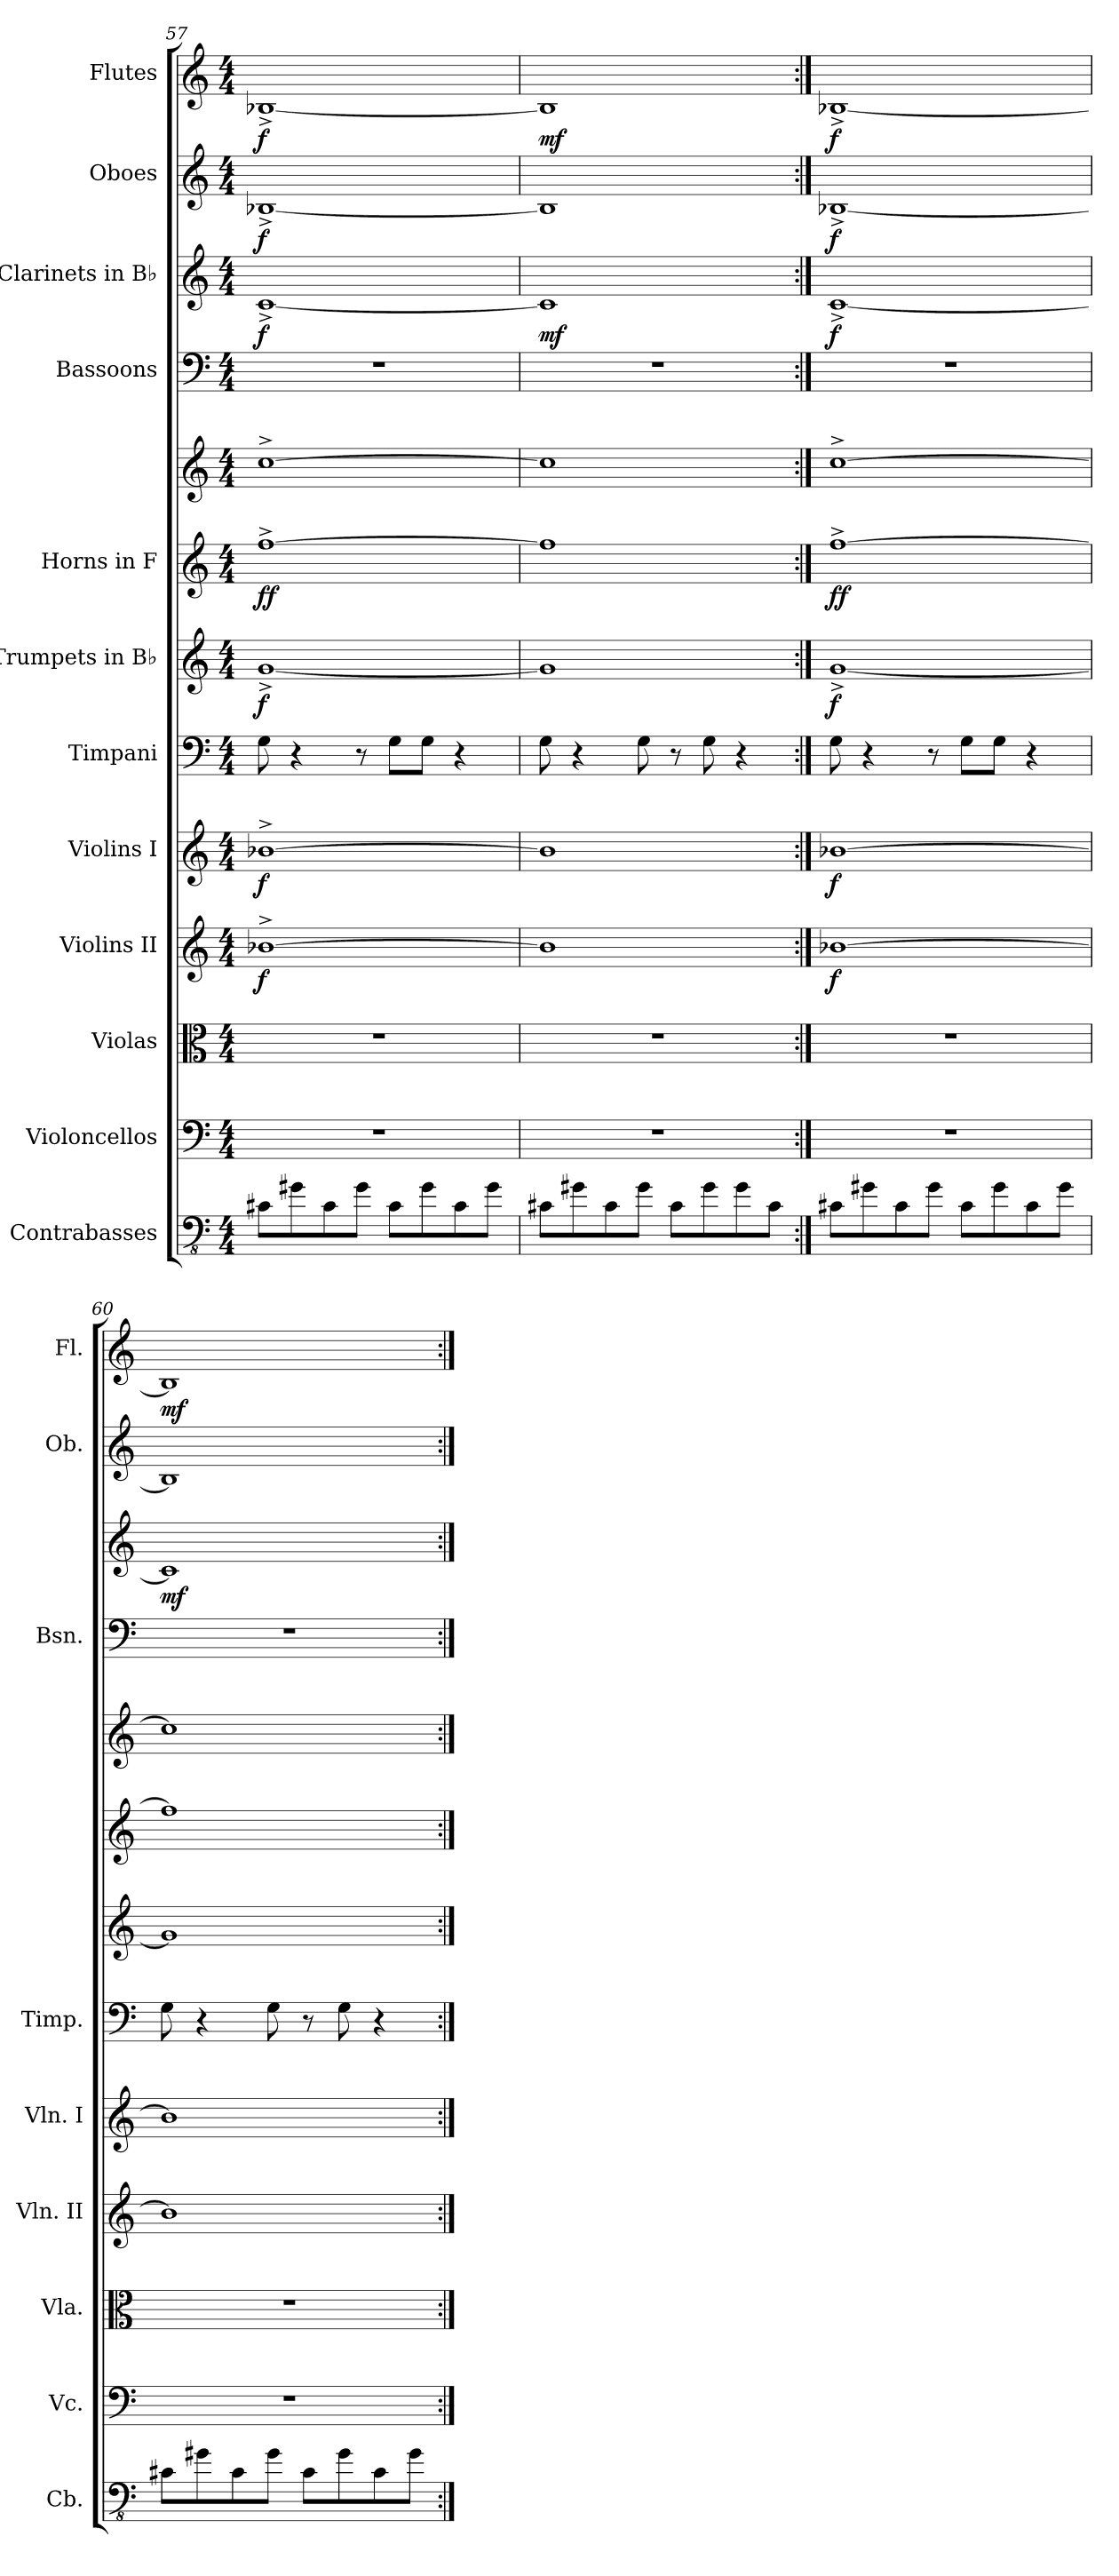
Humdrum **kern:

**kern	**kern	**kern	**kern	**dynam	**kern	**dynam	**kern	**kern	**dynam	**kern	**kern	**dynam	**kern	**kern	**dynam	**kern	**dynam	**kern	**dynam
*part12	*part11	*part10	*part9	*part9	*part8	*part8	*part7	*part6	*part6	*part5	*part5	*part5	*part4	*part3	*part3	*part2	*part2	*part1	*part1
*staff13	*staff12	*staff11	*staff10	*staff10	*staff9	*staff9	*staff8	*staff7	*staff7	*staff6	*staff5	*staff5/6	*staff4	*staff3	*staff3	*staff2	*staff2	*staff1	*staff1
*I"Contrabasses	*I"Violoncellos	*I"Violas	*I"Violins II	*	*I"Violins I	*	*I"Timpani	*I"Trumpets in B♭	*	*I"Horns in F	*	*	*I"Bassoons	*I"Clarinets in B♭	*	*I"Oboes	*	*I"Flutes	*
*I'Cb.	*I'Vc.	*I'Vla.	*I'Vln. II	*	*I'Vln. I	*	*I'Timp.	*	*	*	*	*	*I'Bsn.	*	*	*I'Ob.	*	*I'Fl.	*
*clefFv4	*clefF4	*clefC3	*clefG2	*	*clefG2	*	*clefF4	*clefG2	*	*clefG2	*clefG2	*	*clefF4	*clefG2	*	*clefG2	*	*clefG2	*
*ITrd7c12	*	*	*	*	*	*	*	*ITrd1c2	*	*ITrd4c7	*ITrd4c7	*	*	*ITrd1c2	*	*	*	*	*
*k[]	*k[]	*k[]	*k[]	*	*k[]	*	*k[]	*k[b-e-]	*	*k[b-]	*k[b-]	*	*k[]	*k[b-e-]	*	*k[]	*	*k[]	*
*M4/4	*M4/4	*M4/4	*M4/4	*	*M4/4	*	*M4/4	*M4/4	*	*M4/4	*M4/4	*	*M4/4	*M4/4	*	*M4/4	*	*M4/4	*
=57	=57	=57	=57	=57	=57	=57	=57	=57	=57	=57	=57	=57	=57	=57	=57	=57	=57	=57	=57
!	!	!	!	!LO:DY:b	!	!LO:DY:b	!	!	!LO:DY:b	!	!	!LO:DY:b=2	!	!	!	!	!	!	!
!	!	!	!	!	!	!	!	!	!	!	!	!LO:DY:n=1:b	!	!	!LO:DY:b	!	!LO:DY:b	!	!LO:DY:b
8CC#X\L	1r	1r	[1b-X^	f	[1b-X^	f	8G\	[1f^	f	[1b-^	[1f^	f f	1r	[1B-^	f	[1B-X^	f	[1B-X^	f
8GG#X\	.	.	.	.	.	.	4r	.	.	.	.	.	.	.	.	.	.	.	.
8CC#\	.	.	.	.	.	.	.	.	.	.	.	.	.	.	.	.	.	.	.
8GG#\J	.	.	.	.	.	.	8r	.	.	.	.	.	.	.	.	.	.	.	.
8CC#\L	.	.	.	.	.	.	8G\L	.	.	.	.	.	.	.	.	.	.	.	.
8GG#\	.	.	.	.	.	.	8G\J	.	.	.	.	.	.	.	.	.	.	.	.
8CC#\	.	.	.	.	.	.	4r	.	.	.	.	.	.	.	.	.	.	.	.
8GG#\J	.	.	.	.	.	.	.	.	.	.	.	.	.	.	.	.	.	.	.
!!LO:PB:g=z
=58	=58	=58	=58	=58	=58	=58	=58	=58	=58	=58	=58	=58	=58	=58	=58	=58	=58	=58	=58
!	!	!	!	!	!	!	!	!	!	!	!	!LO:DY:b=2	!	!	!	!	!	!	!
!	!	!	!	!	!	!	!	!	!	!	!	!LO:DY:n=1:b	!	!	!LO:DY:b	!	!	!	!LO:DY:b
8CC#X\L	1r	1r	1b-]	.	1b-]	.	8G\	1f]	.	1b-]	1f]	mf mf	1r	1B-]	mf	1B-]	.	1B-]	mf
8GG#X\	.	.	.	.	.	.	4r	.	.	.	.	.	.	.	.	.	.	.	.
8CC#\	.	.	.	.	.	.	.	.	.	.	.	.	.	.	.	.	.	.	.
8GG#\J	.	.	.	.	.	.	8G\	.	.	.	.	.	.	.	.	.	.	.	.
8CC#\L	.	.	.	.	.	.	8r	.	.	.	.	.	.	.	.	.	.	.	.
8GG#\	.	.	.	.	.	.	8G\	.	.	.	.	.	.	.	.	.	.	.	.
8GG#\	.	.	.	.	.	.	4r	.	.	.	.	.	.	.	.	.	.	.	.
8CC#\J	.	.	.	.	.	.	.	.	.	.	.	.	.	.	.	.	.	.	.
=59:|!	=59:|!	=59:|!	=59:|!	=59:|!	=59:|!	=59:|!	=59:|!	=59:|!	=59:|!	=59:|!	=59:|!	=59:|!	=59:|!	=59:|!	=59:|!	=59:|!	=59:|!	=59:|!	=59:|!
!	!	!	!	!LO:DY:b	!	!LO:DY:b	!	!	!LO:DY:b	!	!	!LO:DY:b=2	!	!	!	!	!	!	!
!	!	!	!	!	!	!	!	!	!	!	!	!LO:DY:n=1:b	!	!	!LO:DY:b	!	!LO:DY:b	!	!LO:DY:b
8CC#X\L	1r	1r	[1b-X	f	[1b-X	f	8G\	[1f^	f	[1b-^	[1f^	f f	1r	[1B-^	f	[1B-X^	f	[1B-X^	f
8GG#X\	.	.	.	.	.	.	4r	.	.	.	.	.	.	.	.	.	.	.	.
8CC#\	.	.	.	.	.	.	.	.	.	.	.	.	.	.	.	.	.	.	.
8GG#\J	.	.	.	.	.	.	8r	.	.	.	.	.	.	.	.	.	.	.	.
8CC#\L	.	.	.	.	.	.	8G\L	.	.	.	.	.	.	.	.	.	.	.	.
8GG#\	.	.	.	.	.	.	8G\J	.	.	.	.	.	.	.	.	.	.	.	.
8CC#\	.	.	.	.	.	.	4r	.	.	.	.	.	.	.	.	.	.	.	.
8GG#\J	.	.	.	.	.	.	.	.	.	.	.	.	.	.	.	.	.	.	.
=60	=60	=60	=60	=60	=60	=60	=60	=60	=60	=60	=60	=60	=60	=60	=60	=60	=60	=60	=60
!	!	!	!	!	!	!	!	!	!	!	!	!LO:DY:b=2	!	!	!	!	!	!	!
!	!	!	!	!	!	!	!	!	!	!	!	!LO:DY:n=1:b	!	!	!LO:DY:b	!	!	!	!LO:DY:b
8CC#X\L	1r	1r	1b-]	.	1b-]	.	8G\	1f]	.	1b-]	1f]	mf mf	1r	1B-]	mf	1B-]	.	1B-]	mf
8GG#X\	.	.	.	.	.	.	4r	.	.	.	.	.	.	.	.	.	.	.	.
8CC#\	.	.	.	.	.	.	.	.	.	.	.	.	.	.	.	.	.	.	.
8GG#\J	.	.	.	.	.	.	8G\	.	.	.	.	.	.	.	.	.	.	.	.
8CC#\L	.	.	.	.	.	.	8r	.	.	.	.	.	.	.	.	.	.	.	.
8GG#\	.	.	.	.	.	.	8G\	.	.	.	.	.	.	.	.	.	.	.	.
8CC#\	.	.	.	.	.	.	4r	.	.	.	.	.	.	.	.	.	.	.	.
8GG#\J	.	.	.	.	.	.	.	.	.	.	.	.	.	.	.	.	.	.	.
=:|!	=:|!	=:|!	=:|!	=:|!	=:|!	=:|!	=:|!	=:|!	=:|!	=:|!	=:|!	=:|!	=:|!	=:|!	=:|!	=:|!	=:|!	=:|!	=:|!
*-	*-	*-	*-	*-	*-	*-	*-	*-	*-	*-	*-	*-	*-	*-	*-	*-	*-	*-	*-
